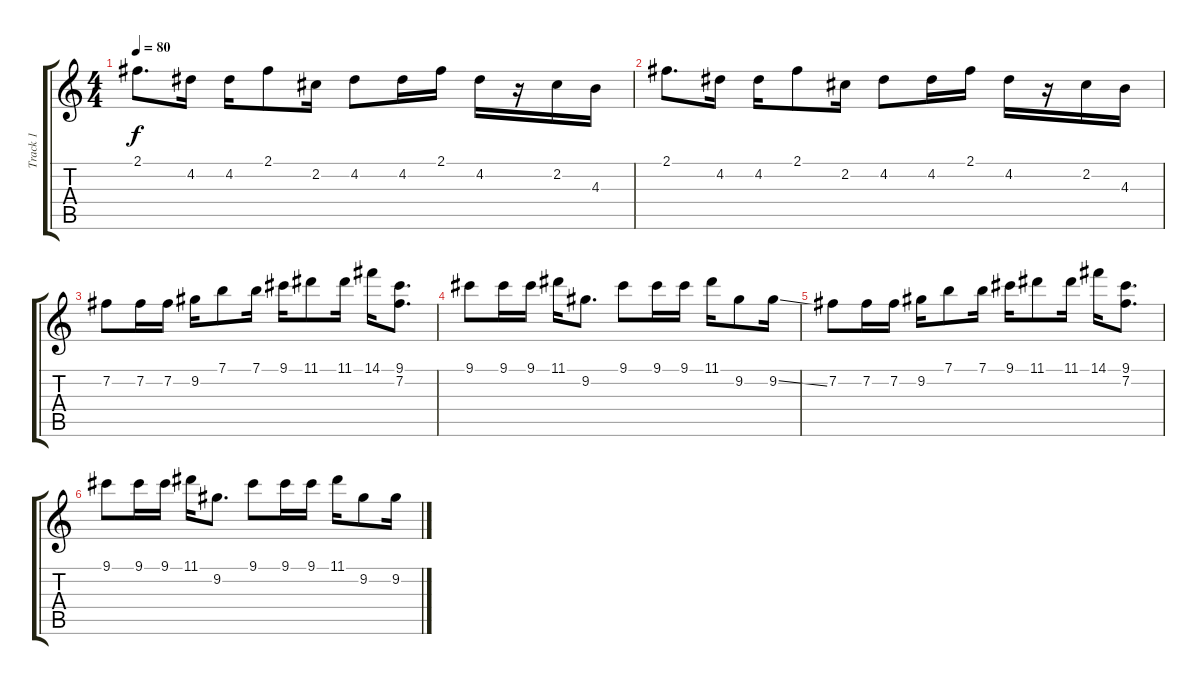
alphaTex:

\track ("Track 1" "Track 1") {instrument overdrivenguitar}
\staff {score tabs}
\tuning (E4 B3 G3 D3 A2 E2) {hide}
\ts (4 4)
\tempo 80
\clef g2
\ks c
2.1.8{d dy f} 4.2.16 4.2.16 2.1.8 2.2.16 4.2.8 4.2.16 2.1.16 4.2.16 r.16 2.2.16 4.3.16 |
2.1.8{d} 4.2.16 4.2.16 2.1.8 2.2.16 4.2.8 4.2.16 2.1.16 4.2.16 r.16 2.2.16 4.3.16 |
7.2.8 7.2.16 7.2.16 9.2.16 7.1.8 7.1.16 9.1.16 11.1.8 11.1.16 14.1.16 (9.1 7.2).8{d} |
9.1.8 9.1.16 9.1.16 11.1.16 9.2.8{d} 9.1.8 9.1.16 9.1.16 11.1.16 9.2.8 9.2{ss}.16 |
7.2.8 7.2.16 7.2.16 9.2.16 7.1.8 7.1.16 9.1.16 11.1.8 11.1.16 14.1.16 (9.1 7.2).8{d} |
9.1.8 9.1.16 9.1.16 11.1.16 9.2.8{d} 9.1.8 9.1.16 9.1.16 11.1.16 9.2.8 9.2.16
